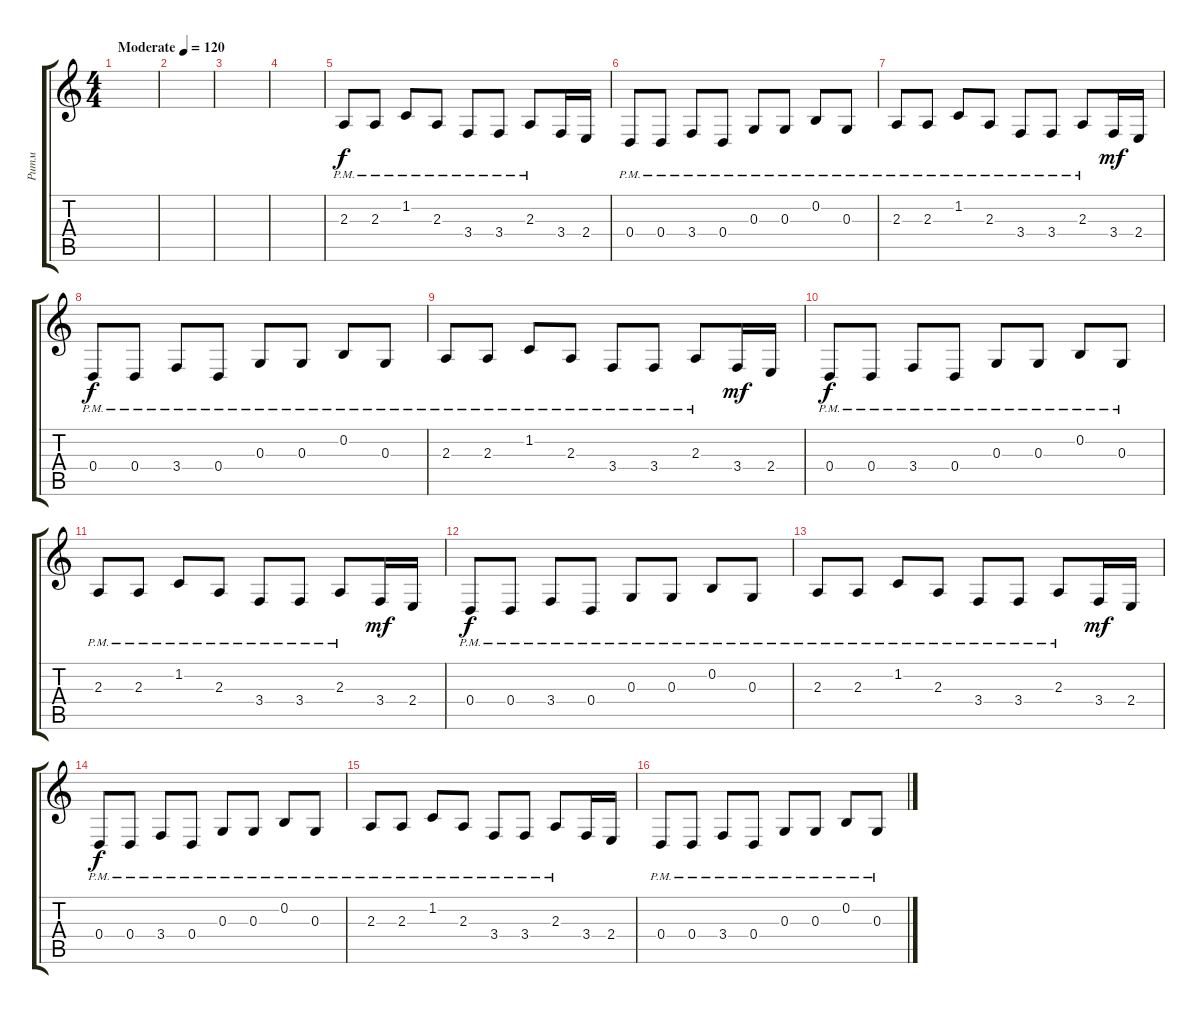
\track ("Ритм" "Ритм") {instrument lead2sawtooth}
\staff {score tabs}
\tuning (E4 B3 G3 D3 A2 E2) {hide}
\ts (4 4)
\tempo (120 "Moderate")
\clef g2
\ks c
|
|
|
|
2.3{pm}.8 2.3{pm}.8 1.2{pm}.8 2.3{pm}.8 3.4{pm}.8 3.4{pm}.8 2.3{pm}.8 3.4.16 2.4.16 |
0.4{pm}.8 0.4{pm}.8 3.4{pm}.8 0.4{pm}.8 0.3{pm}.8 0.3{pm}.8 0.2{pm}.8 0.3{pm}.8 |
2.3{pm}.8 2.3{pm}.8 1.2{pm}.8 2.3{pm}.8 3.4{pm}.8 3.4{pm}.8 2.3{pm}.8 3.4.16{dy mf} 2.4.16 |
0.4{pm}.8{dy f} 0.4{pm}.8 3.4{pm}.8 0.4{pm}.8 0.3{pm}.8 0.3{pm}.8 0.2{pm}.8 0.3{pm}.8 |
2.3{pm}.8 2.3{pm}.8 1.2{pm}.8 2.3{pm}.8 3.4{pm}.8 3.4{pm}.8 2.3{pm}.8 3.4.16{dy mf} 2.4.16 |
0.4{pm}.8{dy f} 0.4{pm}.8 3.4{pm}.8 0.4{pm}.8 0.3{pm}.8 0.3{pm}.8 0.2{pm}.8 0.3{pm}.8 |
2.3{pm}.8 2.3{pm}.8 1.2{pm}.8 2.3{pm}.8 3.4{pm}.8 3.4{pm}.8 2.3{pm}.8 3.4.16{dy mf} 2.4.16 |
0.4{pm}.8{dy f} 0.4{pm}.8 3.4{pm}.8 0.4{pm}.8 0.3{pm}.8 0.3{pm}.8 0.2{pm}.8 0.3{pm}.8 |
2.3{pm}.8{volume 13} 2.3{pm}.8 1.2{pm}.8 2.3{pm}.8 3.4{pm}.8 3.4{pm}.8 2.3{pm}.8 3.4.16{dy mf} 2.4.16 |
0.4{pm}.8{dy f} 0.4{pm}.8 3.4{pm}.8 0.4{pm}.8 0.3{pm}.8 0.3{pm}.8 0.2{pm}.8 0.3{pm}.8 |
2.3{pm}.8 2.3{pm}.8 1.2{pm}.8 2.3{pm}.8 3.4{pm}.8 3.4{pm}.8 2.3{pm}.8 3.4.16 2.4.16 |
0.4{pm}.8 0.4{pm}.8 3.4{pm}.8 0.4{pm}.8 0.3{pm}.8 0.3{pm}.8 0.2{pm}.8 0.3{pm}.8
